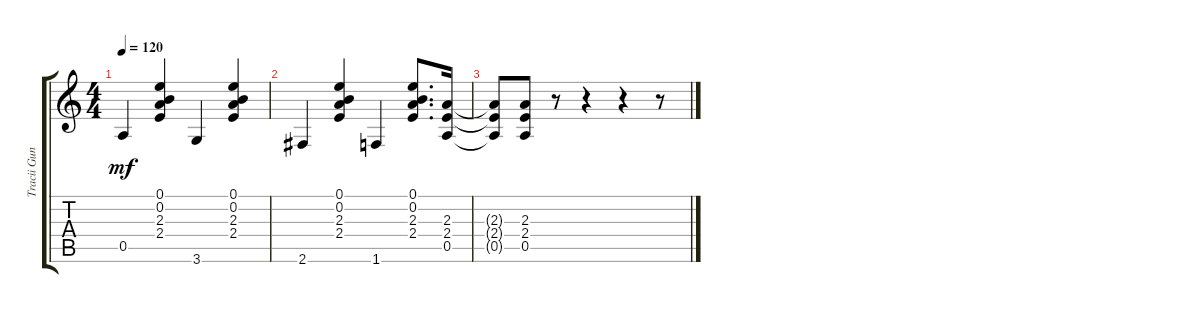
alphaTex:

\track ("Tracii Guns" "Tracii Gun") {instrument distortionguitar}
\staff {score tabs}
\tuning (E4 B3 G3 D3 A2 E2) {hide}
\ts (4 4)
\tempo 120
\clef g2
\ks c
0.5.4{dy mf} (0.1 0.2 2.3 2.4).4 3.6.4 (0.1 0.2 2.3 2.4).4 |
2.6.4 (0.1 0.2 2.3 2.4).4 1.6.4 (0.1 0.2 2.3 2.4).8{d} (2.3 2.4 0.5).16 |
(2.3{t} 2.4{t} 0.5{t}).8 (2.3 2.4 0.5).8 r.8 r.4 r.4 r.8
